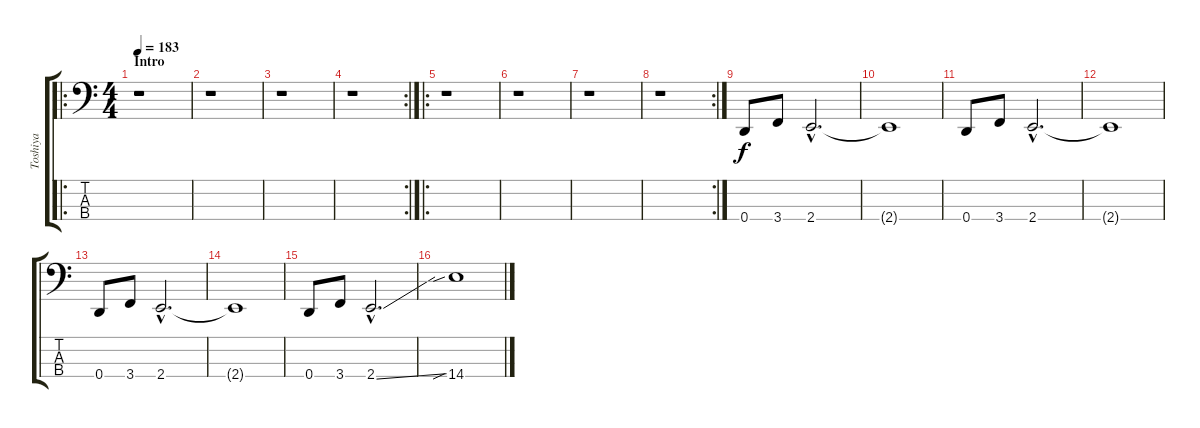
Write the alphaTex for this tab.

\track ("Toshiya" "Toshiya") {instrument electricbasspick}
\staff {score tabs}
\tuning (F2 C2 G1 D1) {hide}
\ro
\ts (4 4)
\section ("" "Intro")
\tempo 183
\clef f4
\ks c
r.1{dy f instrument electricbasspick} |
r.1 |
r.1 |
\rc 2
r.1 |
\ro
r.1 |
r.1 |
r.1 |
\rc 2
r.1 |
0.4.8 3.4.8 2.4{hac}.2{d} |
2.4{t}.1 |
0.4.8 3.4.8 2.4{hac}.2{d} |
2.4{t}.1 |
0.4.8 3.4.8 2.4{hac}.2{d} |
2.4{t}.1 |
0.4.8 3.4.8 2.4{ss hac}.2{d} |
14.4{sib}.1
